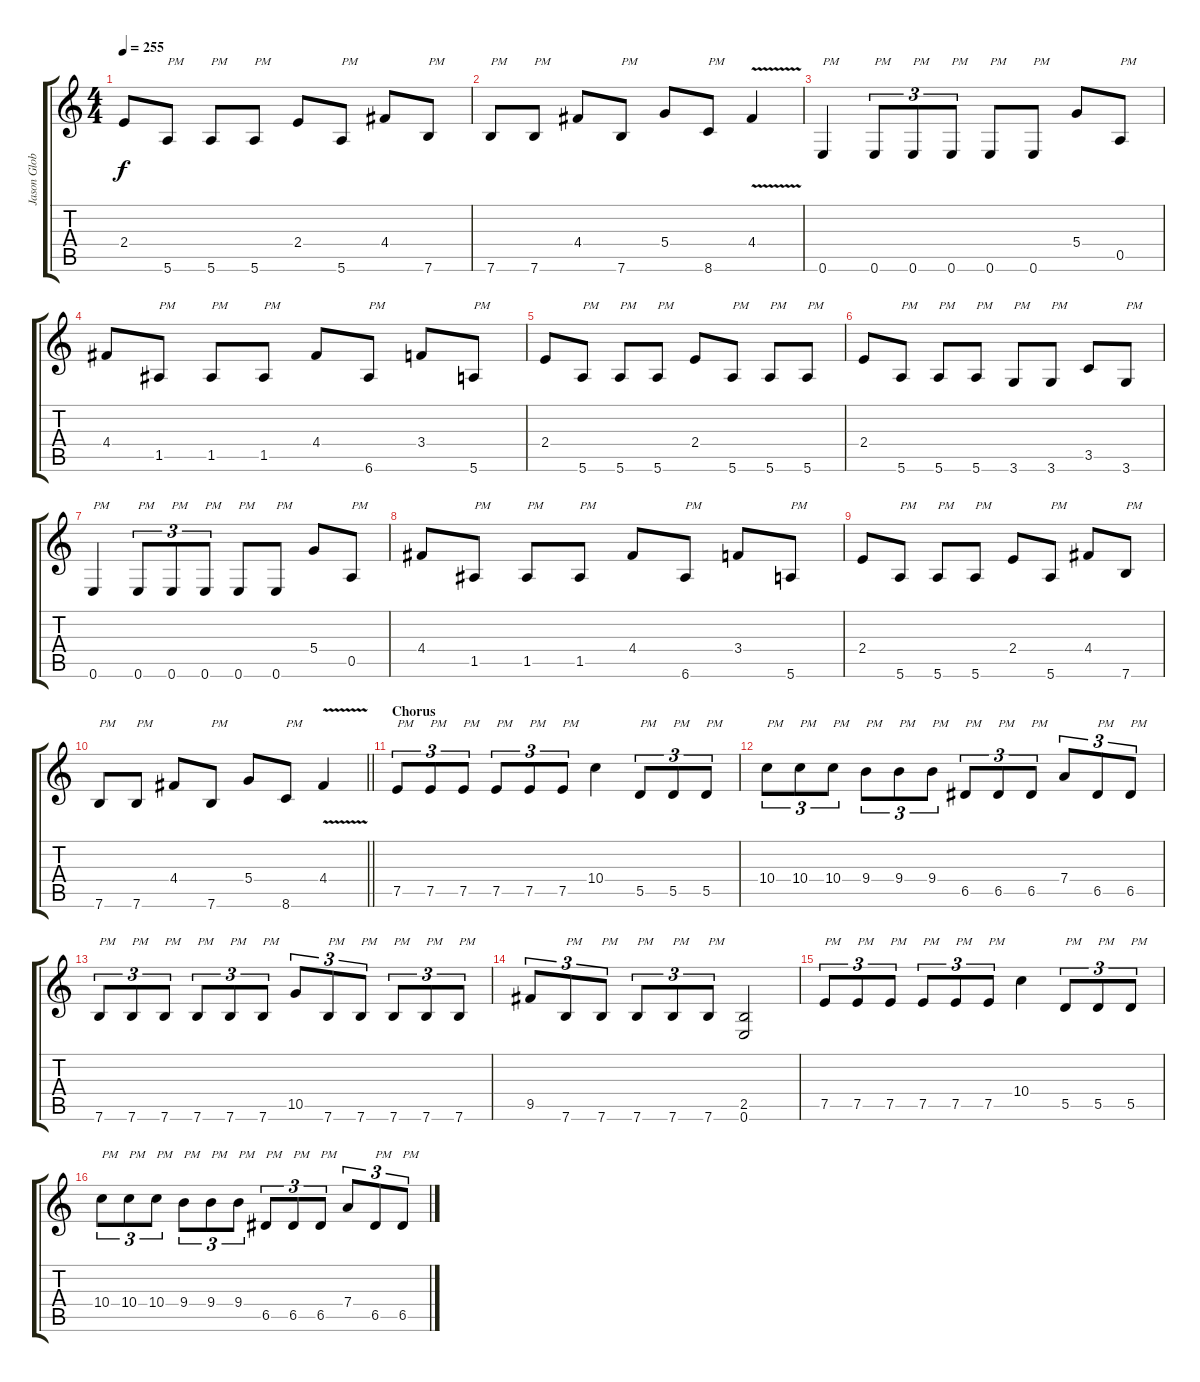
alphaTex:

\track ("Jason Globel - Guitar" "Jason Glob") {instrument distortionguitar}
\staff {score tabs}
\tuning (E4 B3 G3 D3 A2 E2) {hide}
\ts (4 4)
\tempo 255
\clef g2
\ks c
2.4.8{dy f} 5.6.8{txt "PM"} 5.6.8{txt "PM"} 5.6.8{txt "PM"} 2.4.8 5.6.8{txt "PM"} 4.4.8 7.6.8{txt "PM"} |
7.6.8{txt "PM"} 7.6.8{txt "PM"} 4.4.8 7.6.8{txt "PM"} 5.4.8 8.6.8{txt "PM"} 4.4{v}.4 |
0.6.4{txt "PM"} 0.6.8{tu (3 2) txt "PM"} 0.6.8{tu (3 2) txt "PM"} 0.6.8{tu (3 2) txt "PM"} 0.6.8{txt "PM"} 0.6.8{txt "PM"} 5.4.8 0.5.8{txt "PM"} |
4.4.8 1.5.8{txt "PM"} 1.5.8{txt "PM"} 1.5.8{txt "PM"} 4.4.8 6.6.8{txt "PM"} 3.4.8 5.6.8{txt "PM"} |
2.4.8 5.6.8{txt "PM"} 5.6.8{txt "PM"} 5.6.8{txt "PM"} 2.4.8 5.6.8{txt "PM"} 5.6.8{txt "PM"} 5.6.8{txt "PM"} |
2.4.8 5.6.8{txt "PM"} 5.6.8{txt "PM"} 5.6.8{txt "PM"} 3.6.8{txt "PM"} 3.6.8{txt "PM"} 3.5.8 3.6.8{txt "PM"} |
0.6.4{txt "PM"} 0.6.8{tu (3 2) txt "PM"} 0.6.8{tu (3 2) txt "PM"} 0.6.8{tu (3 2) txt "PM"} 0.6.8{txt "PM"} 0.6.8{txt "PM"} 5.4.8 0.5.8{txt "PM"} |
4.4.8 1.5.8{txt "PM"} 1.5.8{txt "PM"} 1.5.8{txt "PM"} 4.4.8 6.6.8{txt "PM"} 3.4.8 5.6.8{txt "PM"} |
2.4.8 5.6.8{txt "PM"} 5.6.8{txt "PM"} 5.6.8{txt "PM"} 2.4.8 5.6.8{txt "PM"} 4.4.8 7.6.8{txt "PM"} |
\barLineRight lightlight
7.6.8{txt "PM"} 7.6.8{txt "PM"} 4.4.8 7.6.8{txt "PM"} 5.4.8 8.6.8{txt "PM"} 4.4{v}.4 |
\section ("" "Chorus")
7.5.8{tu (3 2) txt "PM"} 7.5.8{tu (3 2) txt "PM"} 7.5.8{tu (3 2) txt "PM"} 7.5.8{tu (3 2) txt "PM"} 7.5.8{tu (3 2) txt "PM"} 7.5.8{tu (3 2) txt "PM"} 10.4.4 5.5.8{tu (3 2) txt "PM"} 5.5.8{tu (3 2) txt "PM"} 5.5.8{tu (3 2) txt "PM"} |
10.4.8{tu (3 2) txt "PM"} 10.4.8{tu (3 2) txt "PM"} 10.4.8{tu (3 2) txt "PM"} 9.4.8{tu (3 2) txt "PM"} 9.4.8{tu (3 2) txt "PM"} 9.4.8{tu (3 2) txt "PM"} 6.5.8{tu (3 2) txt "PM"} 6.5.8{tu (3 2) txt "PM"} 6.5.8{tu (3 2) txt "PM"} 7.4.8{tu (3 2)} 6.5.8{tu (3 2) txt "PM"} 6.5.8{tu (3 2) txt "PM"} |
7.6.8{tu (3 2) txt "PM"} 7.6.8{tu (3 2) txt "PM"} 7.6.8{tu (3 2) txt "PM"} 7.6.8{tu (3 2) txt "PM"} 7.6.8{tu (3 2) txt "PM"} 7.6.8{tu (3 2) txt "PM"} 10.5.8{tu (3 2)} 7.6.8{tu (3 2) txt "PM"} 7.6.8{tu (3 2) txt "PM"} 7.6.8{tu (3 2) txt "PM"} 7.6.8{tu (3 2) txt "PM"} 7.6.8{tu (3 2) txt "PM"} |
9.5.8{tu (3 2)} 7.6.8{tu (3 2) txt "PM"} 7.6.8{tu (3 2) txt "PM"} 7.6.8{tu (3 2) txt "PM"} 7.6.8{tu (3 2) txt "PM"} 7.6.8{tu (3 2) txt "PM"} (2.5 0.6).2 |
7.5.8{tu (3 2) txt "PM"} 7.5.8{tu (3 2) txt "PM"} 7.5.8{tu (3 2) txt "PM"} 7.5.8{tu (3 2) txt "PM"} 7.5.8{tu (3 2) txt "PM"} 7.5.8{tu (3 2) txt "PM"} 10.4.4 5.5.8{tu (3 2) txt "PM"} 5.5.8{tu (3 2) txt "PM"} 5.5.8{tu (3 2) txt "PM"} |
10.4.8{tu (3 2) txt "PM"} 10.4.8{tu (3 2) txt "PM"} 10.4.8{tu (3 2) txt "PM"} 9.4.8{tu (3 2) txt "PM"} 9.4.8{tu (3 2) txt "PM"} 9.4.8{tu (3 2) txt "PM"} 6.5.8{tu (3 2) txt "PM"} 6.5.8{tu (3 2) txt "PM"} 6.5.8{tu (3 2) txt "PM"} 7.4.8{tu (3 2)} 6.5.8{tu (3 2) txt "PM"} 6.5.8{tu (3 2) txt "PM"}
